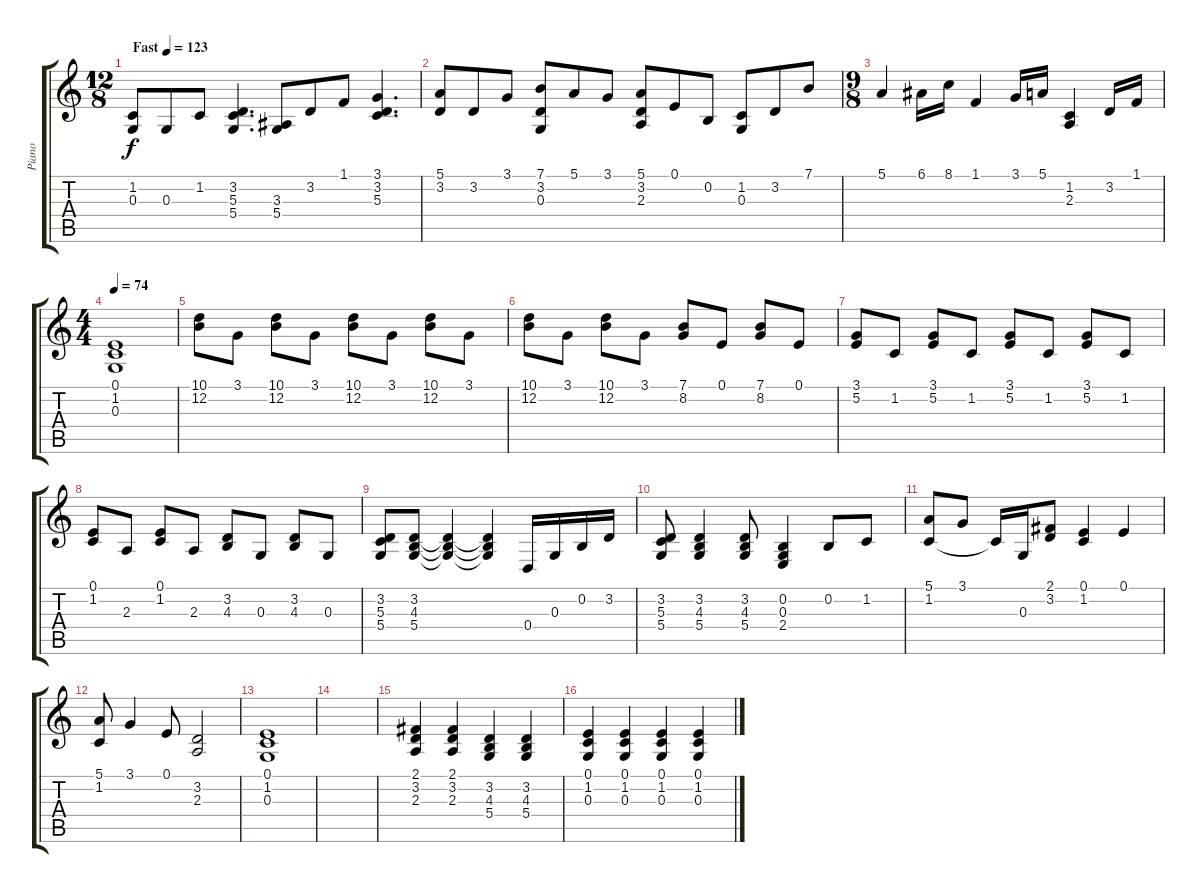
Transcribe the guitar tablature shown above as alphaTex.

\track ("Piano" "Piano") {instrument acousticgrandpiano}
\staff {score tabs}
\tuning (E4 B3 G3 D3 A2 E2) {hide}
\ts (12 8)
\tempo (123 "Fast")
\clef g2
\ks c
(1.2 0.3).8{dy f instrument acousticgrandpiano} 0.3.8 1.2.8 (3.2 5.3 5.4).4{d} (3.3 5.4).8 3.2.8 1.1.8 (3.1 3.2 5.3).4{d} |
(5.1 3.2).8 3.2.8 3.1.8 (7.1 3.2 0.3).8 5.1.8 3.1.8 (5.1 3.2 2.3).8 0.1.8 0.2.8 (1.2 0.3).8 3.2.8 7.1.8 |
\ts (9 8)
5.1.4 6.1.16 8.1.16 1.1.4 3.1.16 5.1.16 (1.2 2.3).4 3.2.16 1.1.16 |
\ts (4 4)
\tempo 74
(0.1 1.2 0.3).1 |
(10.1 12.2).8 3.1.8 (10.1 12.2).8 3.1.8 (10.1 12.2).8 3.1.8 (10.1 12.2).8 3.1.8 |
(10.1 12.2).8 3.1.8 (10.1 12.2).8 3.1.8 (7.1 8.2).8 0.1.8 (7.1 8.2).8 0.1.8 |
(3.1 5.2).8 1.2.8 (3.1 5.2).8 1.2.8 (3.1 5.2).8 1.2.8 (3.1 5.2).8 1.2.8 |
(0.1 1.2).8 2.3.8 (0.1 1.2).8 2.3.8 (3.2 4.3).8 0.3.8 (3.2 4.3).8 0.3.8 |
(3.2 5.3 5.4).8 (3.2 4.3 5.4).8 (3.2{t} 4.3{t} 5.4{t}).4 (3.2{t} 4.3{t} 5.4{t}).4 0.4.16 0.3.16 0.2.16 3.2.16 |
(3.2 5.3 5.4).8 (3.2 4.3 5.4).4 (3.2 4.3 5.4).8 (0.2 0.3 2.4).4 0.2.8 1.2.8 |
(5.1 1.2).8 3.1.8 1.2{t}.16 0.3.16 (2.1 3.2).8 (0.1 1.2).4 0.1.4 |
(5.1 1.2).8 3.1.4 0.1.8 (3.2 2.3).2 |
(0.1 1.2 0.3).1 |
|
(2.1 3.2 2.3).4 (2.1 3.2 2.3).4 (3.2 4.3 5.4).4 (3.2 4.3 5.4).4 |
(0.1 1.2 0.3).4 (0.1 1.2 0.3).4 (0.1 1.2 0.3).4 (0.1 1.2 0.3).4
